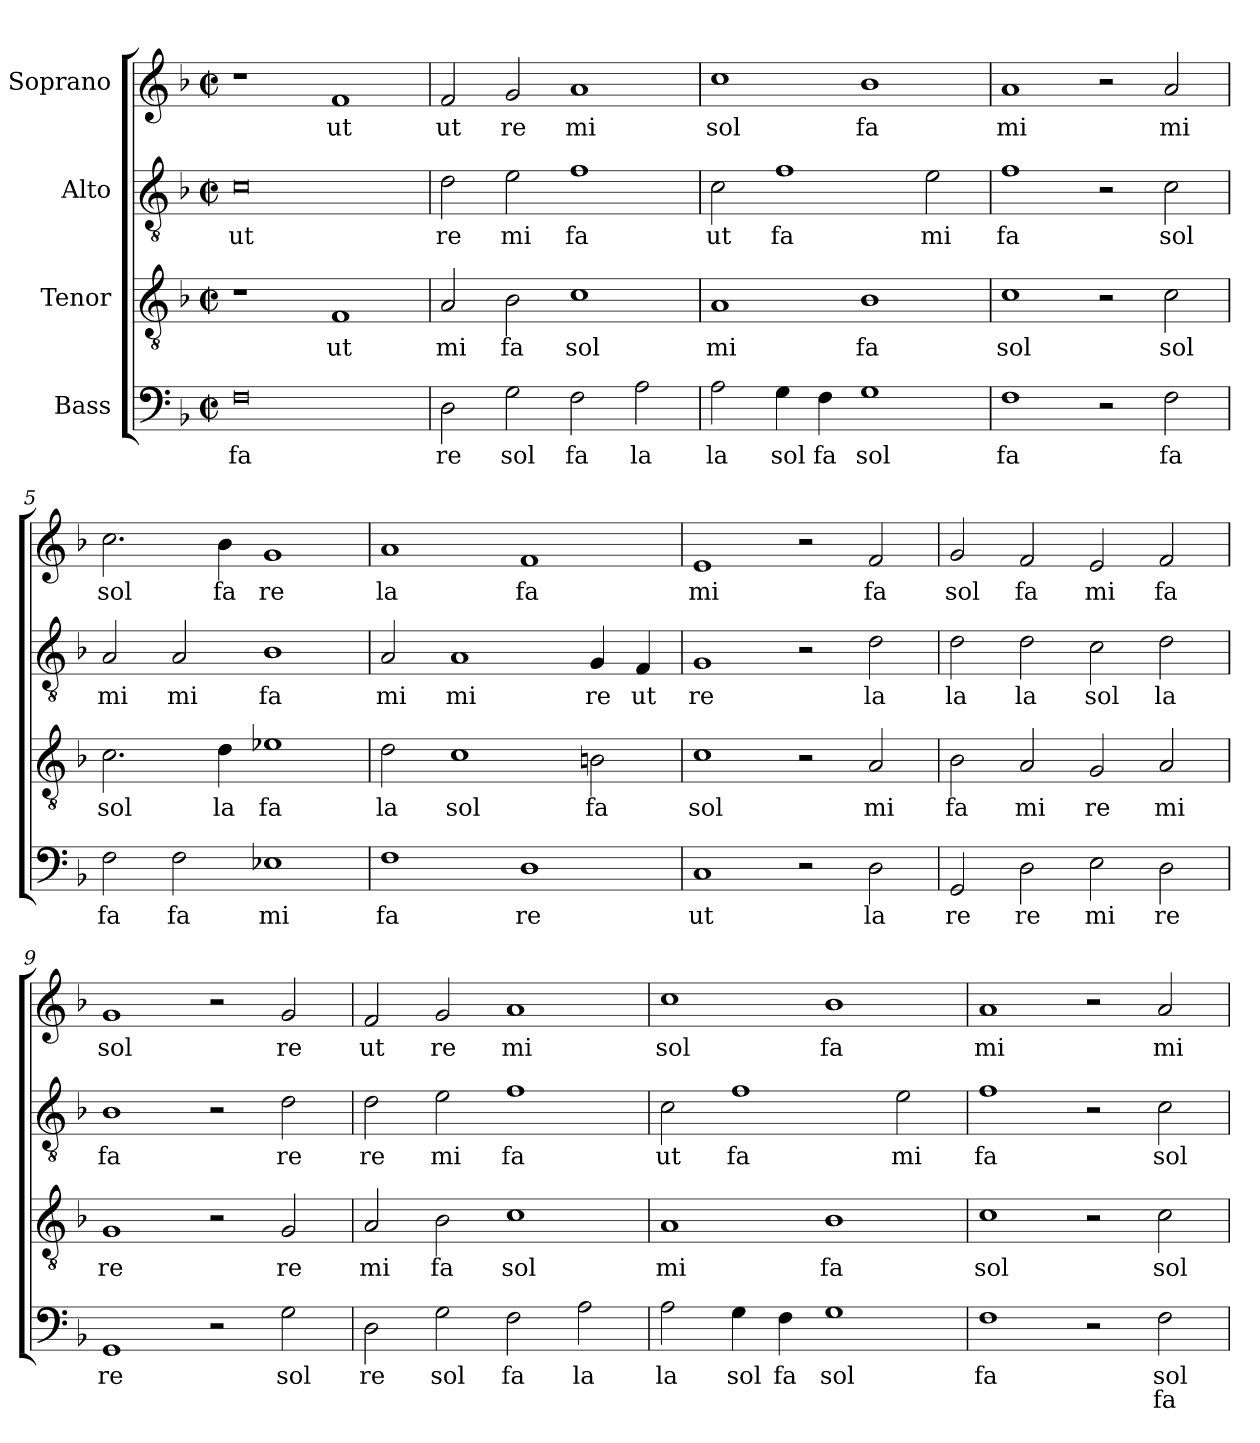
**kern	**text	**text	**kern	**text	**kern	**text	**kern	**text
*part4	*part4	*part4	*part3	*part3	*part2	*part2	*part1	*part1
*staff4	*staff4	*staff4	*staff3	*staff3	*staff2	*staff2	*staff1	*staff1
*I"Bass	*	*	*I"Tenor	*	*I"Alto	*	*I"Soprano	*
*clefF4	*	*	*clefGv2	*	*clefGv2	*	*clefG2	*
*k[b-]	*	*	*k[b-]	*	*k[b-]	*	*k[b-]	*
*M4/2	*	*	*M4/2	*	*M4/2	*	*M4/2	*
*met(c|)	*	*	*met(c|)	*	*met(c|)	*	*met(c|)	*
=1	=1	=1	=1	=1	=1	=1	=1	=1
0F	fa	.	1r	.	0c	ut	1r	.
!	!	!	!	!LO:LY:color=#005E35	!	!	!	!LO:LY:color=#005E35
.	.	.	1Fi	ut	.	.	1fi	ut
=2	=2	=2	=2	=2	=2	=2	=2	=2
!	!	!	!	!LO:LY:color=#005E35	!	!	!	!LO:LY:color=#005E35
2D\	re	.	2Ai/	mi	2d\	re	2fi/	ut
!	!	!	!	!LO:LY:color=#005E35	!	!	!	!LO:LY:color=#005E35
2G\	sol	.	2B-i\	fa	2e\	mi	2gi/	re
!	!	!	!	!LO:LY:color=#005E35	!	!	!	!LO:LY:color=#005E35
2F\	fa	.	1ci	sol	1f	fa	1ai	mi
2A\	la	.	.	.	.	.	.	.
=3	=3	=3	=3	=3	=3	=3	=3	=3
!	!	!	!	!LO:LY:color=#005E35	!	!	!	!LO:LY:color=#005E35
2A\	la	.	1Ai	mi	2c\	ut	1cci	sol
4G\	sol	.	.	.	1f	fa	.	.
4F\	fa	.	.	.	.	.	.	.
!	!	!	!	!LO:LY:color=#005E35	!	!	!	!LO:LY:color=#005E35
1G	sol	.	1B-i	fa	.	.	1b-i	fa
.	.	.	.	.	2e\	mi	.	.
=4	=4	=4	=4	=4	=4	=4	=4	=4
!	!	!	!	!LO:LY:color=#005E35	!	!	!	!LO:LY:color=#005E35
1F	fa	.	1ci	sol	1f	fa	1ai	mi
2r	.	.	2r	.	2r	.	2r	.
!	!	!	!	!LO:LY:color=#005E35	!	!LO:LY:color=#005E35	!	!LO:LY:color=#005E35
2F\	fa	.	2ci\	sol	2ci\	sol	2ai/	mi
=5	=5	=5	=5	=5	=5	=5	=5	=5
!	!	!	!	!LO:LY:color=#005E35	!	!LO:LY:color=#005E35	!	!LO:LY:color=#005E35
2F\	fa	.	2.ci\	sol	2Ai/	mi	2.cci\	sol
!	!	!	!	!	!	!LO:LY:color=#005E35	!	!
2F\	fa	.	.	.	2Ai/	mi	.	.
!	!	!	!	!LO:LY:color=#005E35	!	!	!	!LO:LY:color=#005E35
.	.	.	4di\	la	.	.	4b-i\	fa
!	!	!	!	!LO:LY:color=#005E35	!	!LO:LY:color=#005E35	!	!LO:LY:color=#005E35
1E-X	mi	.	1e-Xi	fa	1B-i	fa	1gi	re
=6	=6	=6	=6	=6	=6	=6	=6	=6
!	!	!	!	!LO:LY:color=#005E35	!	!LO:LY:color=#005E35	!	!
1F	fa	.	2di\	la	2Ai/	mi	1a	la
!	!	!	!	!LO:LY:color=#005E35	!	!LO:LY:color=#005E35	!	!
.	.	.	1ci	sol	1Ai	mi	.	.
1D	re	.	.	.	.	.	1f	fa
!	!	!	!	!LO:LY:color=#005E35	!	!LO:LY:color=#005E35	!	!
.	.	.	2Bni\	fa	4Gi/	re	.	.
!	!	!	!	!	!	!LO:LY:color=#005E35	!	!
.	.	.	.	.	4Fi/	ut	.	.
=7	=7	=7	=7	=7	=7	=7	=7	=7
!	!	!	!	!LO:LY:color=#005E35	!	!LO:LY:color=#005E35	!	!
1C	ut	.	1ci	sol	1Gi	re	1e	mi
2r	.	.	2r	.	2r	.	2r	.
!	!LO:LY:color=#005E35	!	!	!LO:LY:color=#005E35	!	!LO:LY:color=#005E35	!	!
2Di\	la	.	2Ai/	mi	2di\	la	2f/	fa
=8	=8	=8	=8	=8	=8	=8	=8	=8
!	!LO:LY:color=#005E35	!	!	!LO:LY:color=#005E35	!	!LO:LY:color=#005E35	!	!
2GGi/	re	.	2B-i\	fa	2di\	la	2g/	sol
!	!	!	!	!LO:LY:color=#005E35	!	!LO:LY:color=#005E35	!	!
2D\	re	.	2Ai/	mi	2di\	la	2f/	fa
!	!	!	!	!LO:LY:color=#005E35	!	!LO:LY:color=#005E35	!	!
2E\	mi	.	2Gi/	re	2ci\	sol	2e/	mi
!	!	!	!	!LO:LY:color=#005E35	!	!LO:LY:color=#005E35	!	!
2D\	re	.	2Ai/	mi	2di\	la	2f/	fa
=9	=9	=9	=9	=9	=9	=9	=9	=9
!	!	!	!	!LO:LY:color=#005E35	!	!LO:LY:color=#005E35	!	!
1GGi	re	.	1Gi	re	1B-i	fa	1g	sol
2r	.	.	2r	.	2r	.	2r	.
!	!	!	!	!LO:LY:color=#005E35	!	!	!	!LO:LY:color=#005E35
2G\	sol	.	2Gi/	re	2d\	re	2gi/	re
=10	=10	=10	=10	=10	=10	=10	=10	=10
!	!	!	!	!LO:LY:color=#005E35	!	!	!	!LO:LY:color=#005E35
2D\	re	.	2Ai/	mi	2d\	re	2fi/	ut
!	!	!	!	!LO:LY:color=#005E35	!	!	!	!LO:LY:color=#005E35
2G\	sol	.	2B-i\	fa	2e\	mi	2gi/	re
!	!	!	!	!LO:LY:color=#005E35	!	!	!	!LO:LY:color=#005E35
2F\	fa	.	1ci	sol	1f	fa	1ai	mi
2A\	la	.	.	.	.	.	.	.
=11	=11	=11	=11	=11	=11	=11	=11	=11
!	!	!	!	!LO:LY:color=#005E35	!	!	!	!LO:LY:color=#005E35
2A\	la	.	1Ai	mi	2c\	ut	1cci	sol
4G\	sol	.	.	.	1f	fa	.	.
4F\	fa	.	.	.	.	.	.	.
!	!	!	!	!LO:LY:color=#005E35	!	!	!	!LO:LY:color=#005E35
1G	sol	.	1B-i	fa	.	.	1b-i	fa
.	.	.	.	.	2e\	mi	.	.
=12	=12	=12	=12	=12	=12	=12	=12	=12
!	!	!	!	!LO:LY:color=#005E35	!	!	!	!LO:LY:color=#005E35
1F	fa	.	1ci	sol	1f	fa	1ai	mi
2r	.	.	2r	.	2r	.	2r	.
!	!LO:LY:color=#FF2600	!	!	!LO:LY:color=#005E35	!	!LO:LY:color=#005E35	!	!LO:LY:color=#005E35
2Fj\	sol	fa	2ci\	sol	2ci\	sol	2ai/	mi
=	=	=	=	=	=	=	=	=
*-	*-	*-	*-	*-	*-	*-	*-	*-
